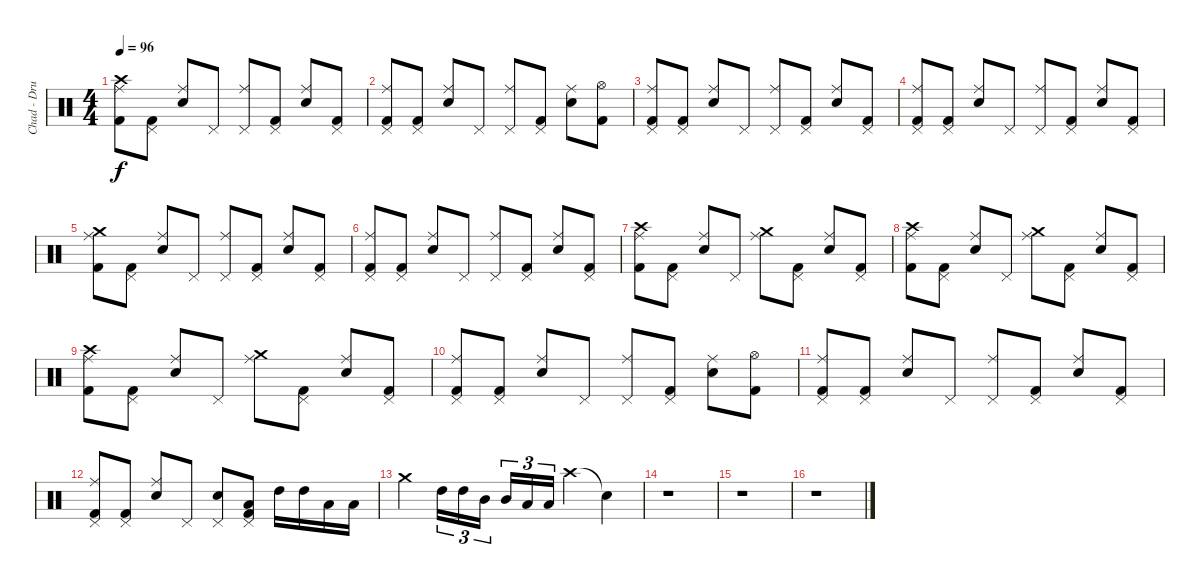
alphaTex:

\track ("Chad - Drums" "Chad - Dru") {instrument percussion}
\staff {score}
\articulation defaults
\ts (4 4)
\tempo 96
\clef neutral
\ks c
("Crash high (hit)" "Kick (hit) 2" "Ride (middle)").8{dy f} ("Pedal Hi-Hat (hit)" "Kick (hit) 2").8 ("Ride (middle)" "Snare (hit) 2").8 "Pedal Hi-Hat (hit)".8 ("Pedal Hi-Hat (hit)" "Ride (middle)").8 ("Pedal Hi-Hat (hit)" "Kick (hit) 2").8 ("Ride (middle)" "Snare (hit) 2").8 ("Pedal Hi-Hat (hit)" "Kick (hit) 2").8 |
("Pedal Hi-Hat (hit)" "Kick (hit) 2" "Ride (middle)").8 ("Pedal Hi-Hat (hit)" "Kick (hit) 2").8 ("Ride (middle)" "Snare (hit) 2").8 "Pedal Hi-Hat (hit)".8 ("Pedal Hi-Hat (hit)" "Ride (middle)").8 ("Pedal Hi-Hat (hit)" "Kick (hit) 2").8 ("Ride (middle)" "Snare (hit) 2").8 ("Hi-Hat (open)" "Kick (hit) 2").8 |
("Pedal Hi-Hat (hit)" "Kick (hit) 2" "Ride (middle)").8 ("Pedal Hi-Hat (hit)" "Kick (hit) 2").8 ("Ride (middle)" "Snare (hit) 2").8 "Pedal Hi-Hat (hit)".8 ("Pedal Hi-Hat (hit)" "Ride (middle)").8 ("Pedal Hi-Hat (hit)" "Kick (hit) 2").8 ("Ride (middle)" "Snare (hit) 2").8 ("Pedal Hi-Hat (hit)" "Kick (hit) 2").8 |
("Pedal Hi-Hat (hit)" "Kick (hit) 2" "Ride (middle)").8 ("Pedal Hi-Hat (hit)" "Kick (hit) 2").8 ("Ride (middle)" "Snare (hit) 2").8 "Pedal Hi-Hat (hit)".8 ("Pedal Hi-Hat (hit)" "Ride (middle)").8 ("Pedal Hi-Hat (hit)" "Kick (hit) 2").8 ("Ride (middle)" "Snare (hit) 2").8 ("Pedal Hi-Hat (hit)" "Kick (hit) 2").8 |
("Crash medium (hit)" "Kick (hit) 2" "Ride (middle)").8 ("Pedal Hi-Hat (hit)" "Kick (hit) 2").8 ("Ride (middle)" "Snare (hit) 2").8 "Pedal Hi-Hat (hit)".8 ("Pedal Hi-Hat (hit)" "Ride (middle)").8 ("Pedal Hi-Hat (hit)" "Kick (hit) 2").8 ("Ride (middle)" "Snare (hit) 2").8 ("Pedal Hi-Hat (hit)" "Kick (hit) 2").8 |
("Pedal Hi-Hat (hit)" "Kick (hit) 2" "Ride (middle)").8 ("Pedal Hi-Hat (hit)" "Kick (hit) 2").8 ("Ride (middle)" "Snare (hit) 2").8 "Pedal Hi-Hat (hit)".8 ("Pedal Hi-Hat (hit)" "Ride (middle)").8 ("Pedal Hi-Hat (hit)" "Kick (hit) 2").8 ("Ride (middle)" "Snare (hit) 2").8 ("Pedal Hi-Hat (hit)" "Kick (hit) 2").8 |
("Crash high (hit)" "Kick (hit) 2" "Ride (middle)").8 ("Pedal Hi-Hat (hit)" "Kick (hit) 2").8 ("Ride (middle)" "Snare (hit) 2").8 "Pedal Hi-Hat (hit)".8 ("Crash medium (hit)" "Ride (middle)").8 ("Pedal Hi-Hat (hit)" "Kick (hit) 2").8 ("Ride (middle)" "Snare (hit) 2").8 ("Pedal Hi-Hat (hit)" "Kick (hit) 2").8 |
("Crash high (hit)" "Kick (hit) 2" "Ride (middle)").8 ("Pedal Hi-Hat (hit)" "Kick (hit) 2").8 ("Ride (middle)" "Snare (hit) 2").8 "Pedal Hi-Hat (hit)".8 ("Crash medium (hit)" "Ride (middle)").8 ("Pedal Hi-Hat (hit)" "Kick (hit) 2").8 ("Ride (middle)" "Snare (hit) 2").8 ("Pedal Hi-Hat (hit)" "Kick (hit) 2").8 |
("Crash high (hit)" "Kick (hit) 2" "Ride (middle)").8 ("Pedal Hi-Hat (hit)" "Kick (hit) 2").8 ("Ride (middle)" "Snare (hit) 2").8 "Pedal Hi-Hat (hit)".8 ("Crash medium (hit)" "Ride (middle)").8 ("Pedal Hi-Hat (hit)" "Kick (hit) 2").8 ("Ride (middle)" "Snare (hit) 2").8 ("Pedal Hi-Hat (hit)" "Kick (hit) 2").8 |
("Pedal Hi-Hat (hit)" "Kick (hit) 2" "Ride (middle)").8 ("Pedal Hi-Hat (hit)" "Kick (hit) 2").8 ("Ride (middle)" "Snare (hit) 2").8 "Pedal Hi-Hat (hit)".8 ("Pedal Hi-Hat (hit)" "Ride (middle)").8 ("Pedal Hi-Hat (hit)" "Kick (hit) 2").8 ("Ride (middle)" "Snare (hit) 2").8 ("Hi-Hat (open)" "Kick (hit) 2").8 |
("Pedal Hi-Hat (hit)" "Kick (hit) 2" "Ride (middle)").8 ("Pedal Hi-Hat (hit)" "Kick (hit) 2").8 ("Ride (middle)" "Snare (hit) 2").8 "Pedal Hi-Hat (hit)".8 ("Pedal Hi-Hat (hit)" "Ride (middle)").8 ("Pedal Hi-Hat (hit)" "Kick (hit) 2").8 ("Ride (middle)" "Snare (hit) 2").8 ("Pedal Hi-Hat (hit)" "Kick (hit) 2").8 |
("Pedal Hi-Hat (hit)" "Kick (hit) 2" "Ride (middle)").8 ("Pedal Hi-Hat (hit)" "Kick (hit) 2").8 ("Ride (middle)" "Snare (hit) 2").8 "Pedal Hi-Hat (hit)".8 ("Pedal Hi-Hat (hit)" "Snare (hit) 2").8 ("Pedal Hi-Hat (hit)" "Kick (hit) 2" "Low Tom (hit)").8 "High Tom (hit)".16 "High Tom (hit)".16 "Low Tom (hit)".16 "Low Tom (hit)".16 |
"Crash medium (hit)".4 "High Tom (hit)".16{tu (3 2)} "High Tom (hit)".16{tu (3 2)} "Mid Tom (hit)".16{tu (3 2)} "Mid Tom (hit)".16{tu (3 2)} "Low Tom (hit)".16{tu (3 2)} "Low Tom (hit)".16{tu (3 2)} "Crash high (hit)".4 "Snare (hit)"{t}.4 |
r.1 |
r.1 |
r.1
